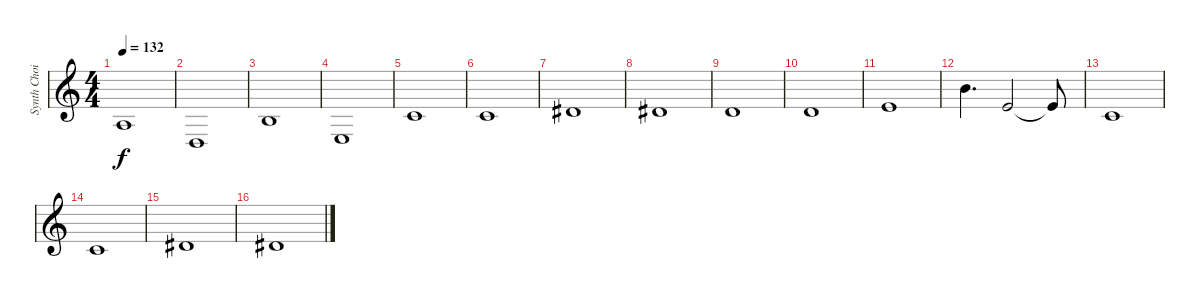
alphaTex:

\track ("Synth Choir Voice 1" "Synth Choi") {instrument choiraahs}
\staff {score}
\tuning (E4 B3 G3 D3 A2 E2 B1) {hide}
\ts (4 4)
\tempo 132
\clef g2
\ks c
2.3.1{dy f instrument stringensemble1} |
0.4.1 |
0.2.1 |
2.4.1 |
1.2.1 |
1.2.1 |
4.2.1 |
4.2.1 |
3.2.1 |
3.2.1 |
0.1.1 |
7.1.4{d} 0.1.2 0.1{t}.8 |
1.2.1 |
1.2.1 |
4.2.1 |
4.2.1
